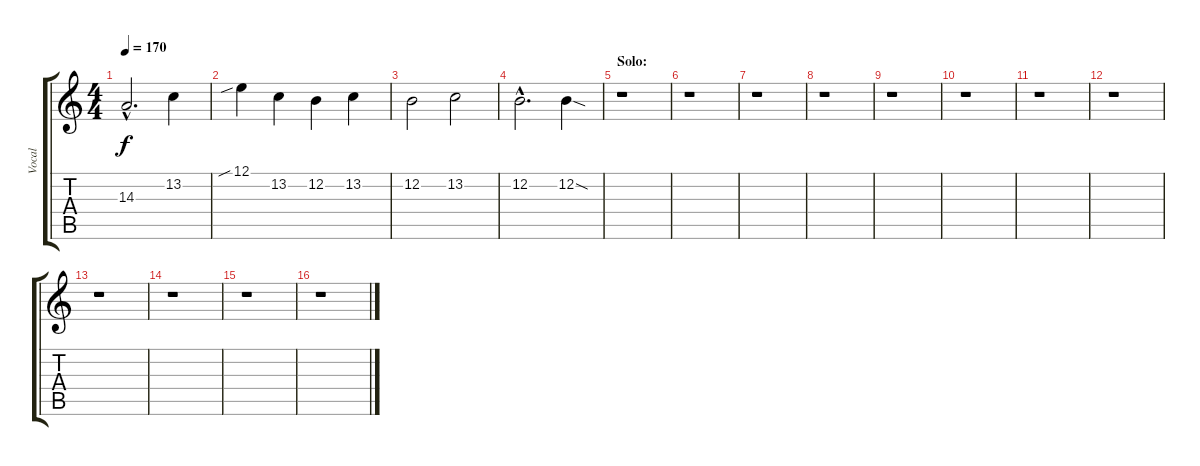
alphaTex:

\track ("Vocal" "Vocal") {instrument oboe}
\staff {score tabs}
\tuning (E4 B3 G3 D3 A2 E2) {hide}
\ts (4 4)
\tempo 170
\clef g2
\ks c
14.3{hac}.2{d dy f} 13.2.4 |
12.1{sib}.4 13.2.4 12.2.4 13.2.4 |
12.2.2 13.2.2 |
12.2{hac}.2{d} 12.2{sod}.4 |
\section ("" "Solo:")
r.1 |
r.1 |
r.1 |
r.1 |
r.1 |
r.1 |
r.1 |
r.1 |
r.1 |
r.1 |
r.1 |
r.1
